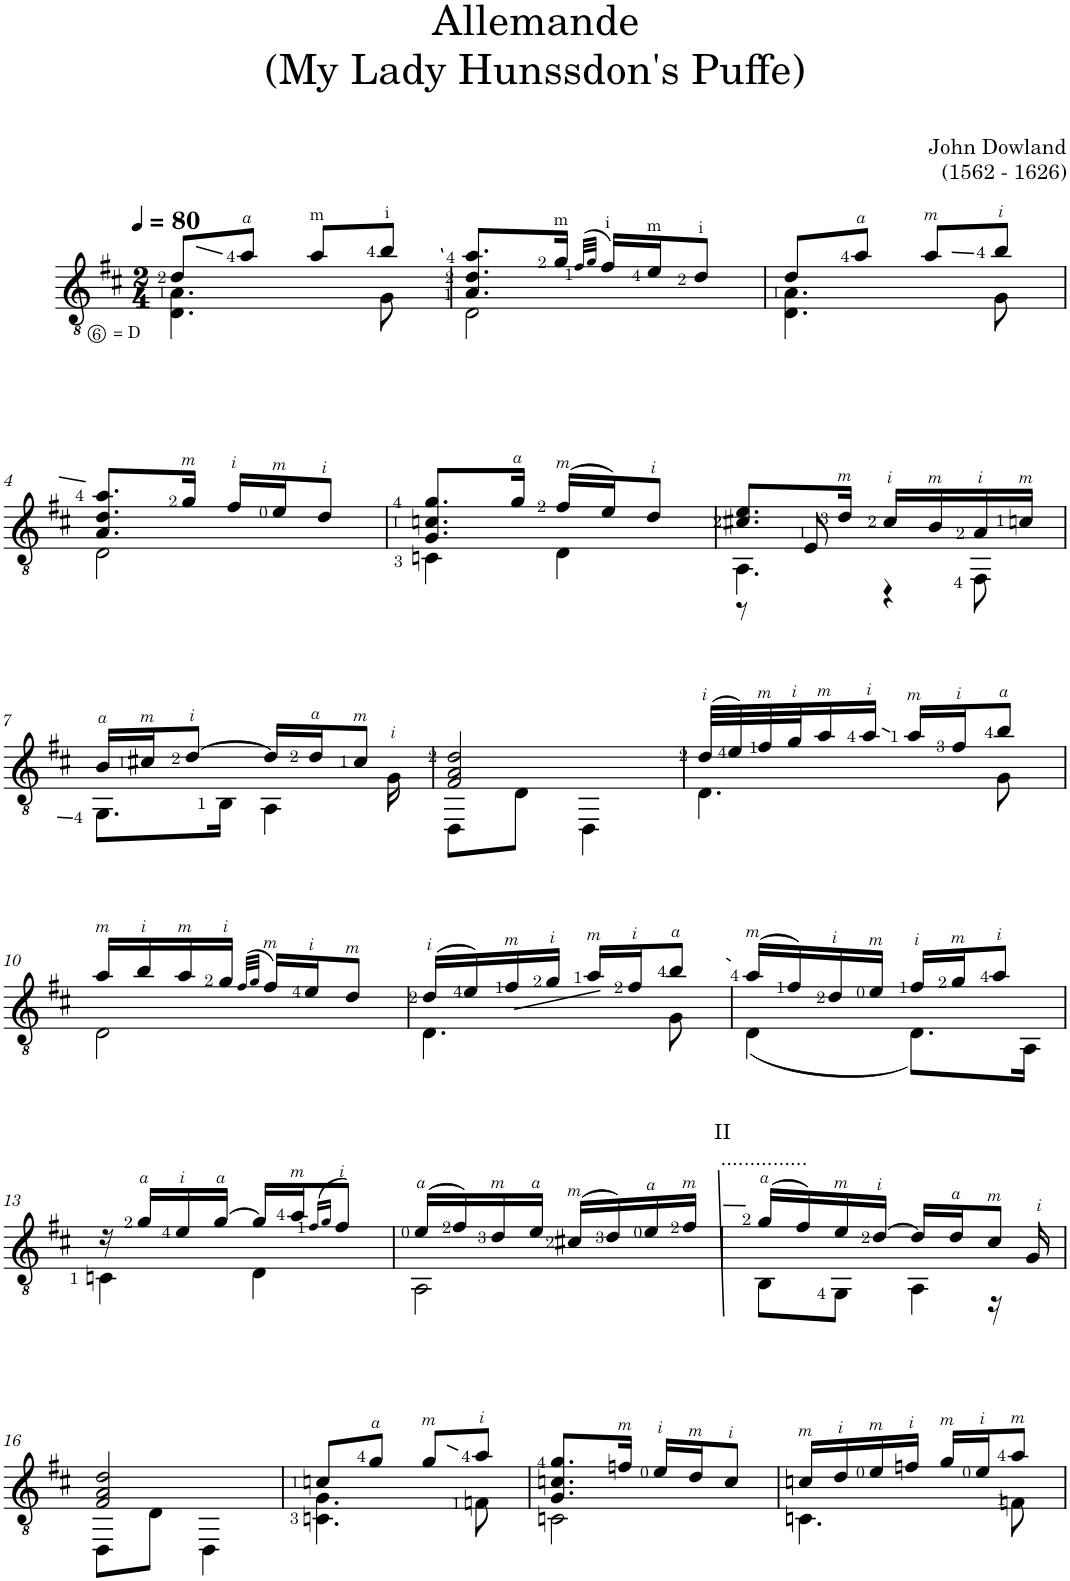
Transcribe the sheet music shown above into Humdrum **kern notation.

**kern
*part1
*staff1
*I"Piano
*I'Pno.
*clefGv2
*k[f#c#]
*M2/4
*MM80
=1
*^
!LO:TX:b:t== D	!
8d/L	4.D\ 4.A\
8a/J	.
8a/L	.
8b/J	8G\
=2	=2
8.A/ 8.d/ 8.a/L	2D\
16g/Jk	.
(32qf#/LLL	.
32qg/JJJ	.
16f#/LL)	.
16e/J	.
8d/J	.
=3	=3
8d/L	4.D\ 4.A\
8a/J	.
8a/L	.
8b/J	8G\
!!LO:LB:g=z	!!
=4	=4
8.A/ 8.d/ 8.a/L	2D\
16g</Jk	.
16f#/LL	.
16e/J	.
8d/J	.
=5	=5
8.G/ 8.cn/ 8.g/L	4Cn\
16g/Jk	.
(16f#/LL	4D\
16e/J)	.
8d/J	.
=6	=6
*	*^
8.c#X/ 8.e/L	4.AA\	8r
.	.	8E/
16d/Jk	.	.
16c#/LL	.	4r
16B/	.	.
16A/	8FF#\	.
16cn/JJ	.	.
!!LO:LB:g=z	!!	!!
=7	=7	=7
16B/LL	8.GG\L	4..ryy
16c#X/J	.	.
[8d/J	.	.
.	16BB\Jk	.
16d/LL]	4AA\	.
16d/J	.	.
8c#/J	.	.
.	.	16G\
*	*v	*v
=8	=8
2F#/ 2A/ 2d/	8DD\L
.	8D\J
.	4DD\
=9	=9
(32d/LLL	4.D\
32e/)	.
32f#/	.
32g/J	.
16a/	.
16a/JJ	.
16a/LL	.
16f#/J	.
8b/J	8G\
!!LO:LB:g=z	!!
=10	=10
16a/LL	2D\
16b/	.
16a/	.
16g/JJ	.
(32qf#/LLL	.
32qg/JJJ	.
16f#/LL)	.
16e/J	.
8d/J	.
=11	=11
(16d/LL	4.D\
16e/)	.
16f#/	.
16g/JJ	.
16a/LL	.
16f#/J	.
8b/J	8G\
=12	=12
(16a/LL	(4D\
16f#/)	.
16d/	.
16e/JJ	.
16f#/LL	8.D\L)
16g/J	.
8a/J	.
.	16AA\Jk
!!LO:LB:g=z	!!
=13	=13
16r	4Cn\
16g/LL	.
16e/	.
[16g/JJ	.
16g/LL]	4D\
16a/J	.
(16qf#/LL	.
16qg/JJ	.
8f#/J)	.
=14	=14
(16e/LL	2AA\
16f#/)	.
16d/	.
16e/JJ	.
(16c#X/LL	.
16d/)	.
16e/	.
16f#/JJ	.
=15	=15
*	*^
!LO:TX:a:t=II	!	!
!LO:TX:a:t=...............	!	!
(16g/LL	8BB\L	4.ryy
16f#/)	.	.
16e/	8GG\J	.
[16d/JJ	.	.
16d/LL]	4AA\	.
16d/J	.	.
8c#/J	.	16r
.	.	16G/
*	*v	*v
!!LO:LB:g=z
=16	=16
2F#/ 2A/ 2d/	8DD\L
.	8D\J
.	4DD\
=17	=17
8cn/L	4.Cn\ 4.G\
8g/J	.
8g/L	.
8a/J	8Fn\
=18	=18
8.G/ 8.cn/ 8.g/L	2Cn\
16fn/Jk	.
16e/LL	.
16d/J	.
8c/J	.
=19	=19
16cn/LL	4.Cn\
16d/	.
16e/	.
16fn/JJ	.
16g/LL	.
16e/J	.
8a/J	8Fn\
*v	*v
=
*-
